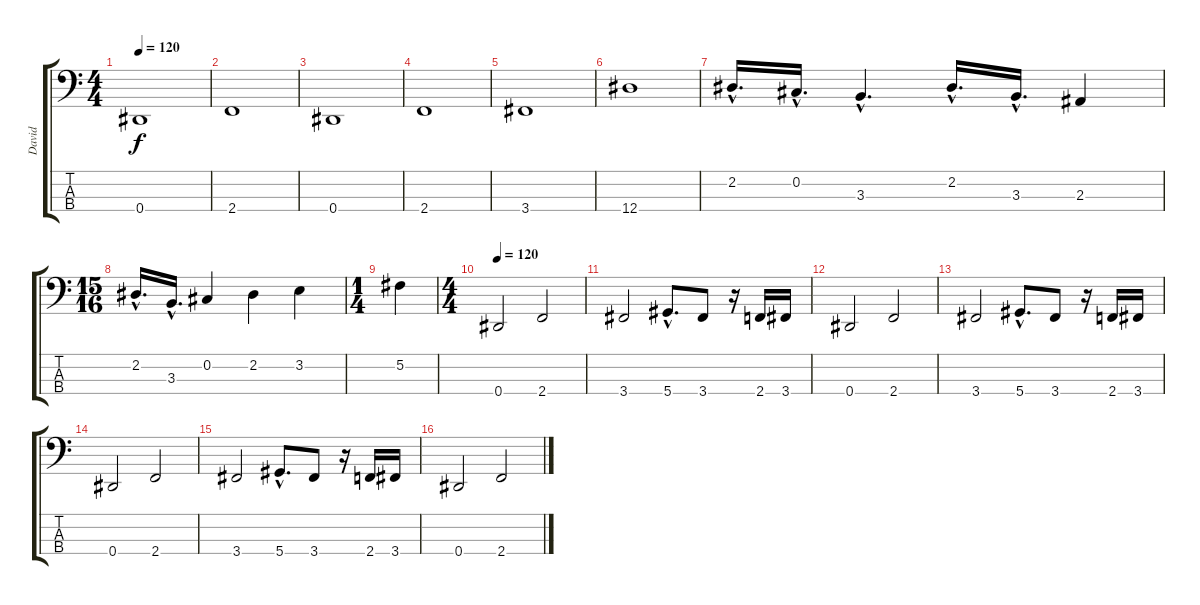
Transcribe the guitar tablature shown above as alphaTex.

\track ("David" "David") {instrument electricbasspick}
\staff {score tabs}
\tuning (Gb2 Db2 Ab1 Eb1) {hide}
\ts (4 4)
\tempo 120
\clef f4
\ks c
0.4.1{dy f} |
2.4.1 |
0.4.1 |
2.4.1 |
3.4.1 |
12.4.1 |
2.2{hac}.16{d} 0.2{hac}.16{d} 3.3{hac}.4{d} 2.2{hac}.16{d} 3.3{hac}.16{d} 2.3.4 |
\ts (15 16)
2.2{hac}.16{d} 3.3{hac}.16{d} 0.2.4 2.2.4 3.2.4 |
\ts (1 4)
5.2.4 |
\ts (4 4)
\tempo 120
0.4.2 2.4.2 |
3.4.2 5.4{hac}.8{d} 3.4.8 r.16 2.4.16 3.4.16 |
0.4.2 2.4.2 |
3.4.2 5.4{hac}.8{d} 3.4.8 r.16 2.4.16 3.4.16 |
0.4.2 2.4.2 |
3.4.2 5.4{hac}.8{d} 3.4.8 r.16 2.4.16 3.4.16 |
0.4.2 2.4.2
